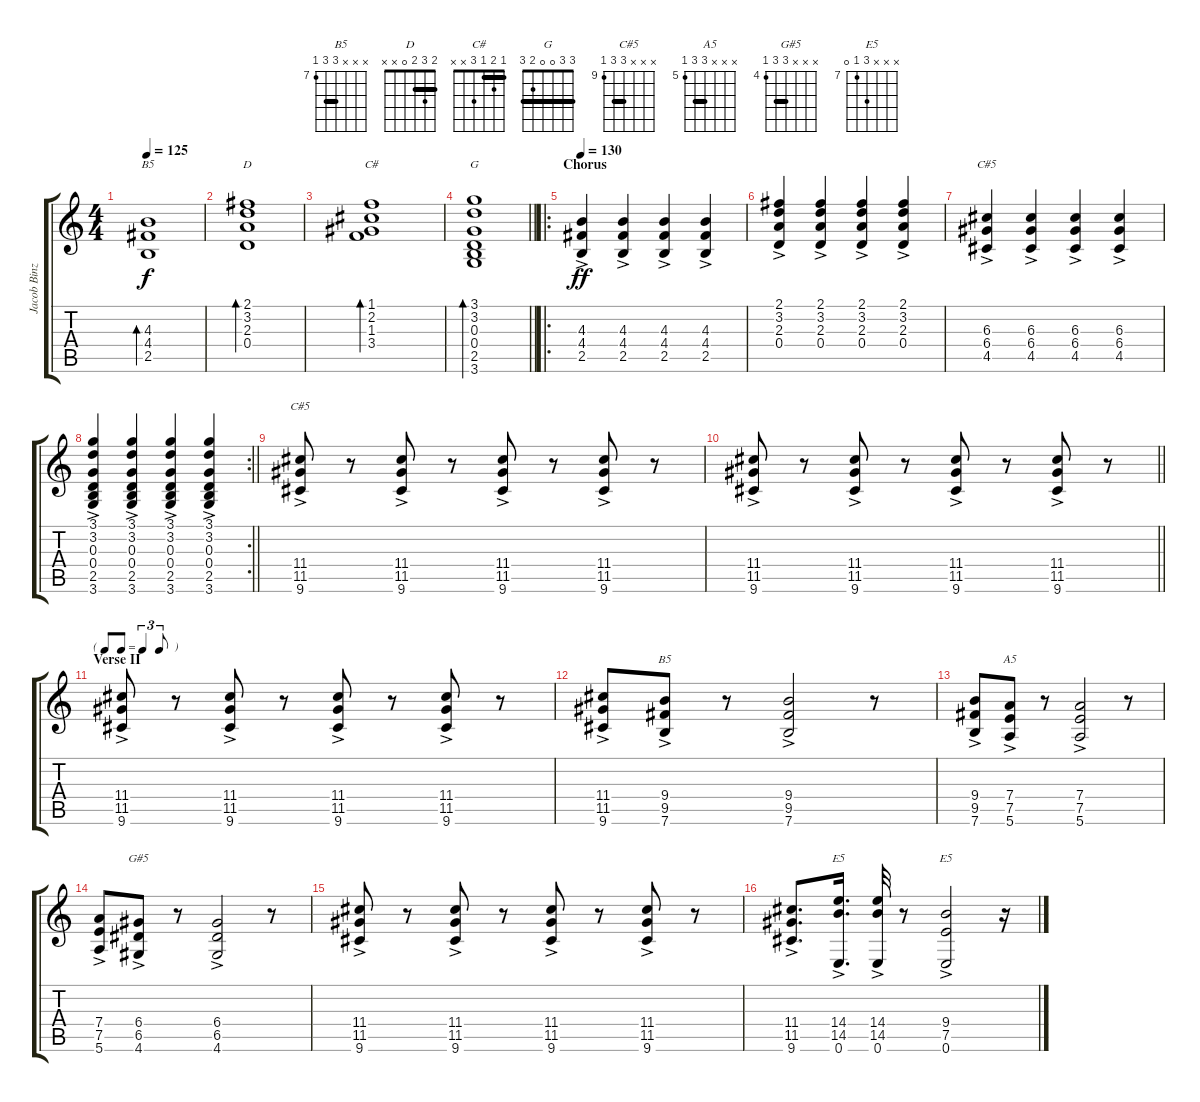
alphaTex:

\track ("Jacob Binzer (Lead guitar)" "Jacob Binz") {instrument overdrivenguitar}
\staff {score tabs}
\tuning (E4 B3 G3 D3 A2 E2) {hide}
\chord ("B5" x x 4 4 2 x) {barre 4}
\chord ("D" 2 3 2 0 x x) {barre 2}
\chord ("C#" 1 2 1 3 x x) {barre 1}
\chord ("G" 3 3 0 0 2 3) {barre 3}
\chord ("C#5" x x 6 6 4 x) {firstfret 4 barre 6}
\chord ("C#5" x x x 11 11 9) {firstfret 9 barre 11}
\chord ("B5" x x x 9 9 7) {firstfret 7 barre 9}
\chord ("A5" x x x 7 7 5) {firstfret 5 barre 7}
\chord ("G#5" x x x 6 6 4) {firstfret 4 barre 6}
\chord ("E5" x x x 14 14 0) {firstfret 14 barre 14}
\chord ("E5" x x x 9 7 0) {firstfret 7}
\ts (4 4)
\tempo 125
\clef g2
\ks c
(4.3 4.4 2.5).1{bd 480 ch "B5" dy f} |
(2.1 3.2 2.3 0.4).1{bd 480 ch "D"} |
(1.1 2.2 1.3 3.4).1{bd 480 ch "C#"} |
\barLineRight lightlight
(3.1 3.2 0.3 0.4 2.5 3.6).1{bd 480 ch "G"} |
\ro
\section ("" "Chorus")
\tempo 130
(4.3 4.4 2.5{ac}).4{dy ff instrument overdrivenguitar} (4.3 4.4 2.5{ac}).4 (4.3 4.4 2.5{ac}).4 (4.3 4.4 2.5{ac}).4 |
(2.1 3.2 2.3 0.4{ac}).4 (2.1 3.2 2.3 0.4{ac}).4 (2.1 3.2 2.3 0.4{ac}).4 (2.1 3.2 2.3 0.4{ac}).4 |
(6.3 6.4 4.5{ac}).4{ch "C#5"} (6.3 6.4 4.5{ac}).4 (6.3 6.4 4.5{ac}).4 (6.3 6.4 4.5{ac}).4 |
\rc 2
\barLineRight lightlight
(3.1{ac} 3.2{ac} 0.3{ac} 0.4{ac} 2.5{ac} 3.6{ac}).4 (3.1 3.2 0.3 0.4 2.5{ac} 3.6{ac}).4 (3.1 3.2 0.3 0.4 2.5{ac} 3.6{ac}).4 (3.1 3.2 0.3 0.4 2.5{ac} 3.6{ac}).4 |
(11.4 11.5 9.6{ac}).8{ch "C#5"} r.8 (11.4 11.5 9.6{ac}).8 r.8 (11.4 11.5 9.6{ac}).8 r.8 (11.4 11.5 9.6{ac}).8 r.8 |
\barLineRight lightlight
(11.4 11.5 9.6{ac}).8 r.8 (11.4 11.5 9.6{ac}).8 r.8 (11.4 11.5 9.6{ac}).8 r.8 (11.4 11.5 9.6{ac}).8 r.8 |
\tf triplet8th
\section ("" "Verse II")
(11.4 11.5 9.6{ac}).8 r.8 (11.4 11.5 9.6{ac}).8 r.8 (11.4 11.5 9.6{ac}).8 r.8 (11.4 11.5 9.6{ac}).8 r.8 |
(11.4 11.5 9.6{ac}).8 (9.4 9.5 7.6{ac}).8{ch "B5"} r.8 (9.4 9.5 7.6{ac}).2 r.8 |
(9.4 9.5 7.6{ac}).8 (7.4 7.5 5.6{ac}).8{ch "A5"} r.8 (7.4 7.5 5.6{ac}).2 r.8 |
(7.4 7.5 5.6{ac}).8 (6.4 6.5 4.6{ac}).8{ch "G#5"} r.8 (6.4 6.5 4.6{ac}).2 r.8 |
(11.4 11.5 9.6{ac}).8 r.8 (11.4 11.5 9.6{ac}).8 r.8 (11.4 11.5 9.6{ac}).8 r.8 (11.4 11.5 9.6{ac}).8 r.8 |
(11.4 11.5 9.6{ac}).8{d} (14.4 14.5 0.6{ac}).16{d ch "E5"} (14.4 14.5 0.6{ac}).32 r.8 (9.4 7.5 0.6{ac}).2{ch "E5"} r.16
